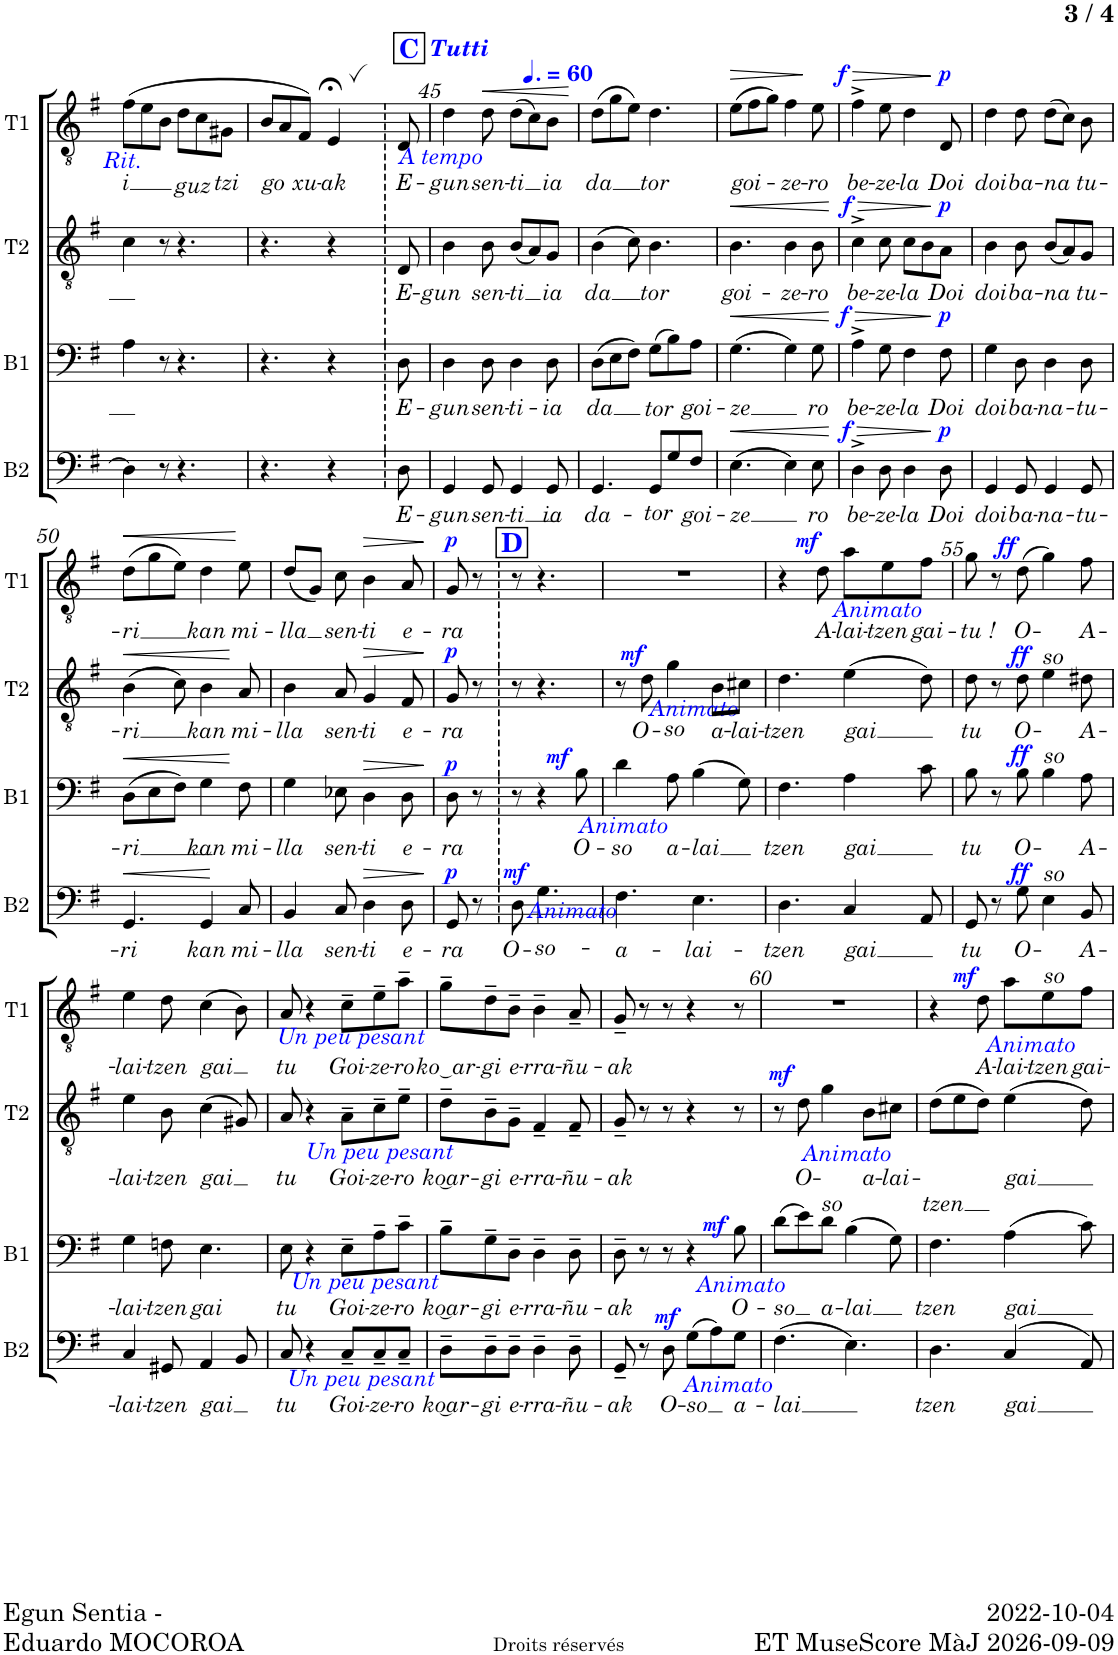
**kern	**text	**dynam	**kern	**text	**dynam	**kern	**text	**dynam	**kern	**text	**dynam
*part4	*part4	*part4	*part3	*part3	*part3	*part2	*part2	*part2	*part1	*part1	*part1
*staff4	*staff4	*staff4	*staff3	*staff3	*staff3	*staff2	*staff2	*staff2	*staff1	*staff1	*staff1
*I"Basse	*	*	*I"Baryton	*	*	*I"Ténor 2	*	*	*I"Ténor 1	*	*
*I'B2	*	*	*I'B1	*	*	*I'T2	*	*	*I'T1	*	*
!!LO:PB:g=z
*clefF4	*	*	*clefF4	*	*	*clefGv2	*	*	*clefGv2	*	*
*k[f#]	*	*	*k[f#]	*	*	*k[f#]	*	*	*k[f#]	*	*
*M6/8	*	*	*M6/8	*	*	*M6/8	*	*	*M6/8	*	*
=43	=43	=43	=43	=43	=43	=43	=43	=43	=43	=43	=43
!	!	!	!	!	!	!	!	!	!LO:TX:b:i:color=#0000FF:t=Rit.	!	!
!	!	!	!	!	!	!	!	!	!	!LO:LY:b	!
4D\]	.	.	4A\	.	.	4c\	.	.	(8f#\L	i	.
.	.	.	.	.	.	.	.	.	8e\	.	.
8r	.	.	8r	.	.	8r	.	.	8B\J	.	.
!	!	!	!	!	!	!	!	!	!	!LO:LY:b	!
4.r	.	.	4.r	.	.	4.r	.	.	8d\L	guz	.
.	.	.	.	.	.	.	.	.	8c\	.	.
!	!	!	!	!	!	!	!	!	!	!LO:LY:b	!
.	.	.	.	.	.	.	.	.	8G#X\J	tzi	.
=44	=44	=44	=44	=44	=44	=44	=44	=44	=44	=44	=44
!!LO:REH:place=s1:a:B:cj:color=#0000FF:fs=14:t=C:qo=2.5
!	!	!	!	!	!	!	!	!	!	!LO:LY:b	!
4.r	.	.	4.r	.	.	4.r	.	.	8B/L	go	.
.	.	.	.	.	.	.	.	.	8A/	.	.
!	!	!	!	!	!	!	!	!	!	!LO:LY:b	!
.	.	.	.	.	.	.	.	.	8F#/J)	xu-	.
!	!	!	!	!	!	!	!	!	!	!LO:LY:b	!
4r	.	.	4r	.	.	4r	.	.	4E;<,/	-ak	.
*	*	*	*	*	*	*	*	*	*MM90	*	*
!	!	!	!	!	!	!	!	!	!LO:TX:a:Bi:color=#0000FF:t=Tutti	!	!
!	!	!	!	!	!	!	!	!	!LO:TX:b:i:color=#0000FF:t=A tempo	!	!
!	!LO:LY:b	!	!	!LO:LY:b	!	!	!LO:LY:b	!	!	!LO:LY:b	!
8D\	E-	.	8D\	-E-	.	8D/	-E-	.	8D/	E-	.
=45	=45	=45	=45	=45	=45	=45	=45	=45	=45	=45	=45
!	!LO:LY:b	!	!	!LO:LY:b	!	!	!LO:LY:b	!	!	!LO:LY:b	!
4GG/	-gun	.	4D\	-gun	.	4B\	-gun	.	4d\	-gun	.
!	!LO:LY:b	!	!	!LO:LY:b	!	!	!LO:LY:b	!	!	!LO:LY:b	!LO:HP:b
8GG/	sen-	.	8D\	sen-	.	8B\	sen-	.	8d\	sen-	<
!	!LO:LY:b	!	!	!LO:LY:b	!	!	!LO:LY:b	!	!	!LO:LY:b	!
4GG/	-ti	.	4D\	-ti-	.	(8B/L	-ti	.	(8d\L	-ti	.
.	.	.	.	.	.	8A/)	.	.	8c\)	.	.
!	!LO:LY:b	!	!	!LO:LY:b	!	!	!LO:LY:b	!	!	!LO:LY:b	!
8GG/	ia	.	8D\	-ia	.	8G/J	ia	.	8B\J	ia	.
.	.	.	.	.	.	.	.	.	.	.	[
=46	=46	=46	=46	=46	=46	=46	=46	=46	=46	=46	=46
!	!LO:LY:b	!	!	!LO:LY:b	!	!	!LO:LY:b	!	!	!LO:LY:b	!
4.GG/	da-	.	(8D\L	da	.	(4B\	da	.	(8d\L	da	.
.	.	.	8E\	.	.	.	.	.	8g\	.	.
.	.	.	8F#\J)	.	.	8c\)	.	.	8e\J)	.	.
!	!LO:LY:b	!	!	!LO:LY:b	!	!	!LO:LY:b	!	!	!LO:LY:b	!
8GG/L	-tor	.	(8G\L	tor	.	4.B\	tor	.	4.d\	tor	.
8G/	.	.	8B\)	.	.	.	.	.	.	.	.
!	!LO:LY:b	!	!	!LO:LY:b	!	!	!	!	!	!	!
8F#/J	goi-	.	8A\J	goi-	.	.	.	.	.	.	.
=47	=47	=47	=47	=47	=47	=47	=47	=47	=47	=47	=47
!	!LO:LY:b	!LO:HP:b	!	!LO:LY:b	!LO:HP:b	!	!LO:LY:b	!LO:HP:b	!	!LO:LY:b	!LO:HP:b
(4.E\	-ze	<	(4.G\	-ze	<	4.B\	goi-	<	(8e\L	-goi-	>
.	.	.	.	.	.	.	.	.	8f#\	.	.
.	.	.	.	.	.	.	.	.	8g\J)	.	.
!	!	!	!	!	!	!	!LO:LY:b	!	!	!LO:LY:b	!
4E\)	.	.	4G\)	.	.	4B\	-ze-	.	4f#\	-ze-	.
!	!LO:LY:b	!	!	!LO:LY:b	!	!	!LO:LY:b	!	!	!LO:LY:b	!
8E\	ro	.	8G\	ro	.	8B\	-ro	.	8e\	-ro	]
.	.	[	.	.	[	.	.	[	.	.	.
=48	=48	=48	=48	=48	=48	=48	=48	=48	=48	=48	=48
!	!LO:LY:b	!LO:HP:b	!	!LO:LY:b	!LO:HP:b	!	!LO:LY:b	!LO:HP:b	!	!LO:LY:b	!LO:HP:b
!	!	!LO:DY:n=1:a	!	!	!LO:DY:n=1:a	!	!	!LO:DY:n=1:a	!	!	!LO:DY:n=1:a
4D^\	be-	> f	4A^\	be-	> f	4c^\	be-	> f	4f#^\	be-	> f
!	!LO:LY:b	!	!	!LO:LY:b	!	!	!LO:LY:b	!	!	!LO:LY:b	!
8D\	-ze-	.	8G\	-ze-	.	8c\	-ze-	.	8e\	-ze-	.
!	!LO:LY:b	!	!	!LO:LY:b	!	!	!LO:LY:b	!	!	!LO:LY:b	!
4D\	-la	.	4F#\	-la	.	8c\L	-la	.	4d\	-la	.
.	.	.	.	.	.	8B\	.	.	.	.	.
!	!LO:LY:b	!LO:DY:n=2:a	!	!LO:LY:b	!LO:DY:n=2:a	!	!LO:LY:b	!LO:DY:n=2:a	!	!LO:LY:b	!LO:DY:n=2:a
8D\	Doi	] p	8F#\	Doi	] p	8A\J	Doi	] p	8D/	Doi	] p
=49	=49	=49	=49	=49	=49	=49	=49	=49	=49	=49	=49
!	!LO:LY:b	!	!	!LO:LY:b	!	!	!LO:LY:b	!	!	!LO:LY:b	!
4GG/	doi	.	4G\	doi	.	4B\	doi	.	4d\	doi	.
!	!LO:LY:b	!	!	!LO:LY:b	!	!	!LO:LY:b	!	!	!LO:LY:b	!
8GG/	ba-	.	8D\	ba-	.	8B\	ba-	.	8d\	ba-	.
!	!LO:LY:b	!	!	!LO:LY:b	!	!	!LO:LY:b	!	!	!LO:LY:b	!
4GG/	-na-	.	4D\	-na-	.	(8B/L	-na	.	(8d\L	-na	.
.	.	.	.	.	.	8A/)	.	.	8c\J)	.	.
!	!LO:LY:b	!	!	!LO:LY:b	!	!	!LO:LY:b	!	!	!LO:LY:b	!
8GG/	-tu-	.	8D\	-tu-	.	8G/J	tu-	.	8B\	tu-	.
!!LO:LB:g=z
=50	=50	=50	=50	=50	=50	=50	=50	=50	=50	=50	=50
!	!LO:LY:b	!LO:HP:b	!	!LO:LY:b	!LO:HP:b	!	!LO:LY:b	!LO:HP:b	!	!LO:LY:b	!LO:HP:b
4.GG/	-ri	<	(8D\L	-ri	<	(4B\	-ri	<	(8d\L	-ri	<
.	.	.	8E\	.	.	.	.	.	8g\	.	.
.	.	.	8F#\J)	.	.	8c\)	.	.	8e\J)	.	.
!	!LO:LY:b	!	!	!LO:LY:b	!	!	!LO:LY:b	!	!	!LO:LY:b	!
4GG/	kan	.	4G\	kan	.	4B\	kan	.	4d\	kan	.
!	!LO:LY:b	!	!	!LO:LY:b	!	!	!LO:LY:b	!	!	!LO:LY:b	!
8C/	mi-	[	8F#\	mi-	[	8A/	mi-	[	8e\	mi-	[
=51	=51	=51	=51	=51	=51	=51	=51	=51	=51	=51	=51
!	!LO:LY:b	!	!	!LO:LY:b	!	!	!LO:LY:b	!	!	!LO:LY:b	!
4BB/	-lla	.	4G\	-lla	.	4B\	-lla	.	(8d/L	-lla	.
.	.	.	.	.	.	.	.	.	8G/J)	.	.
!	!LO:LY:b	!	!	!LO:LY:b	!	!	!LO:LY:b	!	!	!LO:LY:b	!
8C/	sen-	.	8E-X\	sen-	.	8A/	sen-	.	8c\	sen-	.
!	!LO:LY:b	!LO:HP:b	!	!LO:LY:b	!LO:HP:b	!	!LO:LY:b	!LO:HP:b	!	!LO:LY:b	!LO:HP:b
4D\	-ti	>	4D\	-ti	>	4G/	-ti	>	4B\	-ti	>
!	!LO:LY:b	!	!	!LO:LY:b	!	!	!LO:LY:b	!	!	!LO:LY:b	!
8D\	e-	.	8D\	e-	.	8F#/	e-	.	8A/	e-	.
.	.	]	.	.	]	.	.	]	.	.	]
!!LO:REH:place=s1:a:B:cj:color=#0000FF:fs=14:t=D:qo=1
=52	=52	=52	=52	=52	=52	=52	=52	=52	=52	=52	=52
!	!LO:LY:b	!LO:DY:a	!	!LO:LY:b	!LO:DY:a	!	!LO:LY:b	!LO:DY:a	!	!LO:LY:b	!LO:DY:a
8GG/	-ra	p	8D\	-ra	p	8G/	-ra	p	8G/	-ra	p
8r	.	.	8r	.	.	8r	.	.	8r	.	.
!LO:TX:b:i:color=#0000FF:t=Animato	!	!	!	!	!	!	!	!	!	!	!
!	!LO:LY:b	!LO:DY:a	!	!	!	!	!	!	!	!	!
8D\	O-	mf	8r	.	.	8r	.	.	8r	.	.
!	!LO:LY:b	!	!	!	!	!	!	!	!	!	!
4.G\	-so-	.	4r	.	.	4.r	.	.	4.r	.	.
!	!	!	!LO:TX:b:i:color=#0000FF:t=Animato	!	!	!	!	!	!	!	!
!	!	!	!	!LO:LY:b	!LO:DY:a	!	!	!	!	!	!
.	.	.	8B\	O-	mf	.	.	.	.	.	.
=53	=53	=53	=53	=53	=53	=53	=53	=53	=53	=53	=53
!	!LO:LY:b	!	!	!LO:LY:b	!	!	!	!	!	!	!
4.F#\	-a-	.	4d\	-so	.	8r	.	.	2.r	.	.
!	!	!	!	!	!	!LO:TX:b:i:color=#0000FF:t=Animato	!	!	!	!	!
!	!	!	!	!	!	!	!LO:LY:b	!LO:DY:a	!	!	!
.	.	.	.	.	.	8d\	O-	mf	.	.	.
!	!	!	!	!LO:LY:b	!	!	!LO:LY:b	!	!	!	!
.	.	.	8A\	a-	.	4g\	-so	.	.	.	.
!	!LO:LY:b	!	!	!LO:LY:b	!	!	!	!	!	!	!
4.E\	-lai-	.	(4B\	-lai	.	.	.	.	.	.	.
!	!	!	!	!	!	!	!LO:LY:b	!	!	!	!
.	.	.	.	.	.	8B\L	a-	.	.	.	.
!	!	!	!	!	!	!	!LO:LY:b	!	!	!	!
.	.	.	8G\)	.	.	8c#X\J	-lai-	.	.	.	.
=54	=54	=54	=54	=54	=54	=54	=54	=54	=54	=54	=54
!	!LO:LY:b	!	!	!LO:LY:b	!	!	!LO:LY:b	!	!	!	!
4.D\	-tzen	.	4.F#\	-tzen	.	4.d\	-tzen	.	4r	.	.
!	!	!	!	!	!	!	!	!	!LO:TX:b:i:color=#0000FF:t=Animato	!	!
!	!	!	!	!	!	!	!	!	!	!LO:LY:b	!LO:DY:a
.	.	.	.	.	.	.	.	.	8d\	A-	mf
!	!LO:LY:b	!	!	!LO:LY:b	!	!	!LO:LY:b	!	!	!LO:LY:b	!
4C/	-gai	.	4A\	-gai	.	(4e\	-gai	.	8a\L	-lai-	.
!	!	!	!	!	!	!	!	!	!	!LO:LY:b	!
.	.	.	.	.	.	.	.	.	8e\	-tzen	.
!	!	!	!	!	!	!	!	!	!	!LO:LY:b	!
8AA/	.	.	8c\	.	.	8d\)	.	.	8f#\J	gai-	.
=55	=55	=55	=55	=55	=55	=55	=55	=55	=55	=55	=55
!	!LO:LY:b	!	!	!LO:LY:b	!	!	!LO:LY:b	!	!	!LO:LY:b	!
8GG/	tu	.	8B\	tu	.	8d\	tu	.	8g\	-tu !	.
8r	.	.	8r	.	.	8r	.	.	8r	.	.
!	!LO:LY:b	!LO:DY:a	!	!LO:LY:b	!LO:DY:a	!	!LO:LY:b	!LO:DY:a	!	!LO:LY:b	!LO:DY:a
8G\	O-	ff	8B\	O-	ff	8d\	O-	ff	(8d\	O-	ff
!	!LO:LY:b	!	!	!LO:LY:b	!	!	!LO:LY:b	!	!	!LO:LY:b	!
4E\	-so	.	4B\	-so	.	4e\	-so	.	4g\)	-so	.
!	!LO:LY:b	!	!	!LO:LY:b	!	!	!LO:LY:b	!	!	!LO:LY:b	!
8BB/	A-	.	8A\	A-	.	8d#X\	A-	.	8f#\	A-	.
!!LO:LB:g=z
=56	=56	=56	=56	=56	=56	=56	=56	=56	=56	=56	=56
!	!LO:LY:b	!	!	!LO:LY:b	!	!	!LO:LY:b	!	!	!LO:LY:b	!
4C/	-lai-	.	4G\	-lai-	.	4e\	-lai-	.	4e\	-lai-	.
!	!LO:LY:b	!	!	!LO:LY:b	!	!	!LO:LY:b	!	!	!LO:LY:b	!
8GG#X/	-tzen	.	8Fn\	-tzen	.	8B\	-tzen	.	8d\	-tzen	.
!	!LO:LY:b	!	!	!LO:LY:b	!	!	!LO:LY:b	!	!	!LO:LY:b	!
4AA/	gai	.	4.E\	gai	.	(4c\	gai	.	(4c\	gai	.
8BB/	.	.	.	.	.	8G#X/)	.	.	8B\)	.	.
=57	=57	=57	=57	=57	=57	=57	=57	=57	=57	=57	=57
!	!LO:LY:b	!	!	!LO:LY:b	!	!	!LO:LY:b	!	!	!LO:LY:b	!
8C/	tu	.	8E\	-tu	.	8A/	-tu	.	8A/	-tu	.
4r	.	.	4r	.	.	4r	.	.	4r	.	.
!	!	!	!	!	!	!	!	!	!LO:TX:b:i:color=#0000FF:t=Un peu pesant	!	!
!	!	!	!	!	!	!LO:TX:b:i:color=#0000FF:t=Un peu pesant	!	!	!	!	!
!	!	!	!LO:TX:b:i:color=#0000FF:t=Un peu pesant	!	!	!	!	!	!	!	!
!LO:TX:b:i:color=#0000FF:t=Un peu pesant	!	!	!	!	!	!	!	!	!	!	!
!	!LO:LY:b	!	!	!LO:LY:b	!	!	!LO:LY:b	!	!	!LO:LY:b	!
8C~/L	Goi-	.	8E~\L	Goi-	.	8A~\L	Goi-	.	8c~\L	Goi-	.
!	!LO:LY:b	!	!	!LO:LY:b	!	!	!LO:LY:b	!	!	!LO:LY:b	!
8C~/	-ze-	.	8A~\	-ze-	.	8c~\	-ze-	.	8e~\	-ze-	.
!	!LO:LY:b	!	!	!LO:LY:b	!	!	!LO:LY:b	!	!	!LO:LY:b	!
8C~/J	-ro	.	8c~\J	-ro	.	8e~\J	-ro	.	8a~\J	-ro	.
=58	=58	=58	=58	=58	=58	=58	=58	=58	=58	=58	=58
!	!LO:LY:b	!	!	!LO:LY:b	!	!	!LO:LY:b	!	!	!LO:LY:b	!
8D~\L	ko͜ar-	.	8B~\L	ko͜ar-	.	8d~\L	ko͜ar-	.	8g~\L	ko ͜ ar-	.
!	!LO:LY:b	!	!	!LO:LY:b	!	!	!LO:LY:b	!	!	!LO:LY:b	!
8D~\	-gi	.	8G~\	-gi	.	8B~\	-gi	.	8d~\	-gi	.
!	!LO:LY:b	!	!	!LO:LY:b	!	!	!LO:LY:b	!	!	!LO:LY:b	!
8D~\J	e-	.	8D~\J	e-	.	8G~\J	e-	.	8B~\J	e-	.
!	!LO:LY:b	!	!	!LO:LY:b	!	!	!LO:LY:b	!	!	!LO:LY:b	!
4D~\	-rra-	.	4D~\	-rra-	.	4F#~/	-rra-	.	4B~\	-rra-	.
!	!LO:LY:b	!	!	!LO:LY:b	!	!	!LO:LY:b	!	!	!LO:LY:b	!
8D~\	-ñu-	.	8D~\	-ñu-	.	8F#~/	-ñu-	.	8A~/	-ñu-	.
=59	=59	=59	=59	=59	=59	=59	=59	=59	=59	=59	=59
!	!LO:LY:b	!	!	!LO:LY:b	!	!	!LO:LY:b	!	!	!LO:LY:b	!
8GG~/	-ak	.	8D~\	-ak	.	8G~/	-ak	.	8G~/	-ak	.
8r	.	.	8r	.	.	8r	.	.	8r	.	.
!LO:TX:b:i:color=#0000FF:t=Animato	!	!	!	!	!	!	!	!	!	!	!
!	!LO:LY:b	!LO:DY:a	!	!	!	!	!	!	!	!	!
8D\	O-	mf	8r	.	.	8r	.	.	8r	.	.
!	!LO:LY:b	!	!	!	!	!	!	!	!	!	!
(8G\L	-so	.	4r	.	.	4r	.	.	4r	.	.
8A\)	.	.	.	.	.	.	.	.	.	.	.
!	!	!	!LO:TX:b:i:color=#0000FF:t=Animato	!	!	!	!	!	!	!	!
!	!LO:LY:b	!	!	!LO:LY:b	!LO:DY:a	!	!	!	!	!	!
8G\J	a-	.	8B\	O-	mf	8r	.	.	8r	.	.
=60	=60	=60	=60	=60	=60	=60	=60	=60	=60	=60	=60
!	!LO:LY:b	!	!	!LO:LY:b	!	!	!	!	!	!	!
(4.F#\	-lai	.	(8d\L	-so	.	8r	.	.	2.r	.	.
!	!	!	!	!	!	!LO:TX:b:i:color=#0000FF:t=Animato	!	!	!	!	!
!	!	!	!	!	!	!	!LO:LY:b	!LO:DY:a	!	!	!
.	.	.	8e\)	.	.	8d\	O-	mf	.	.	.
!	!	!	!	!LO:LY:b	!	!	!LO:LY:b	!	!	!	!
.	.	.	8d\J	a-	.	4g\	-so	.	.	.	.
!	!	!	!	!LO:LY:b	!	!	!	!	!	!	!
4.E\)	.	.	(4B\	-lai	.	.	.	.	.	.	.
!	!	!	!	!	!	!	!LO:LY:b	!	!	!	!
.	.	.	.	.	.	8B\L	a-	.	.	.	.
!	!	!	!	!	!	!	!LO:LY:b	!	!	!	!
.	.	.	8G\)	.	.	8c#X\J	-lai-	.	.	.	.
=61	=61	=61	=61	=61	=61	=61	=61	=61	=61	=61	=61
!	!LO:LY:b	!	!	!LO:LY:b	!	!	!LO:LY:b	!	!	!	!
4.D\	tzen	.	4.F#\	-tzen	.	(8d\L	-tzen	.	4r	.	.
.	.	.	.	.	.	8e\	.	.	.	.	.
!	!	!	!	!	!	!	!	!	!LO:TX:b:i:color=#0000FF:t=Animato	!	!
!	!	!	!	!	!	!	!	!	!	!LO:LY:b	!LO:DY:a
.	.	.	.	.	.	8d\J)	.	.	8d\	A-	mf
!	!LO:LY:b	!	!	!LO:LY:b	!	!	!LO:LY:b	!	!	!LO:LY:b	!
(>4C/	-gai	.	(4A\	-gai	.	(4e\	gai	.	8a\L	-lai-	.
!	!	!	!	!	!	!	!	!	!	!LO:LY:b	!
.	.	.	.	.	.	.	.	.	8e\	-tzen	.
!	!	!	!	!	!	!	!	!	!	!LO:LY:b	!
8AA/)	.	.	8c\)	.	.	8d\)	.	.	8f#\J	gai-	.
=	=	=	=	=	=	=	=	=	=	=	=
*-	*-	*-	*-	*-	*-	*-	*-	*-	*-	*-	*-
